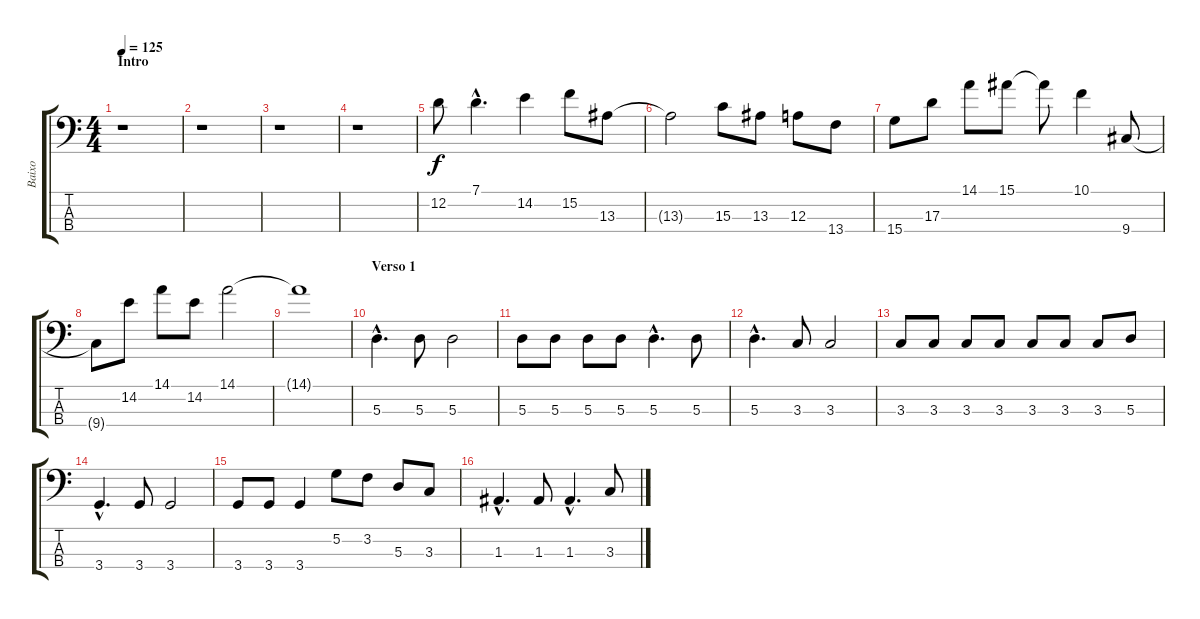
\track ("Baixo" "Baixo") {instrument electricbassfinger}
\staff {score tabs}
\tuning (G2 D2 A1 E1) {hide}
\ts (4 4)
\section ("" "Intro")
\tempo 125
\clef f4
\ks c
r.1{dy f instrument electricbassfinger} |
r.1 |
r.1 |
r.1 |
12.2.8 7.1{hac}.4{d} 14.2.4 15.2.8 13.3.8 |
13.3{t}.2 15.3.8 13.3.8 12.3.8 13.4.8 |
15.4.8 17.3.8 14.1.8 15.1.8 15.1{t}.8 10.1.4 9.4.8 |
9.4{t}.8 14.2.8 14.1.8 14.2.8 14.1.2 |
14.1{t}.1 |
\section ("" "Verso 1")
5.3{hac}.4{d} 5.3.8 5.3.2 |
5.3.8 5.3.8 5.3.8 5.3.8 5.3{hac}.4{d} 5.3.8 |
5.3{hac}.4{d} 3.3.8 3.3.2 |
3.3.8 3.3.8 3.3.8 3.3.8 3.3.8 3.3.8 3.3.8 5.3.8 |
3.4{hac}.4{d} 3.4.8 3.4.2 |
3.4.8 3.4.8 3.4.4 5.2.8 3.2.8 5.3.8 3.3.8 |
1.3{hac}.4{d} 1.3.8 1.3{hac}.4{d} 3.3.8
